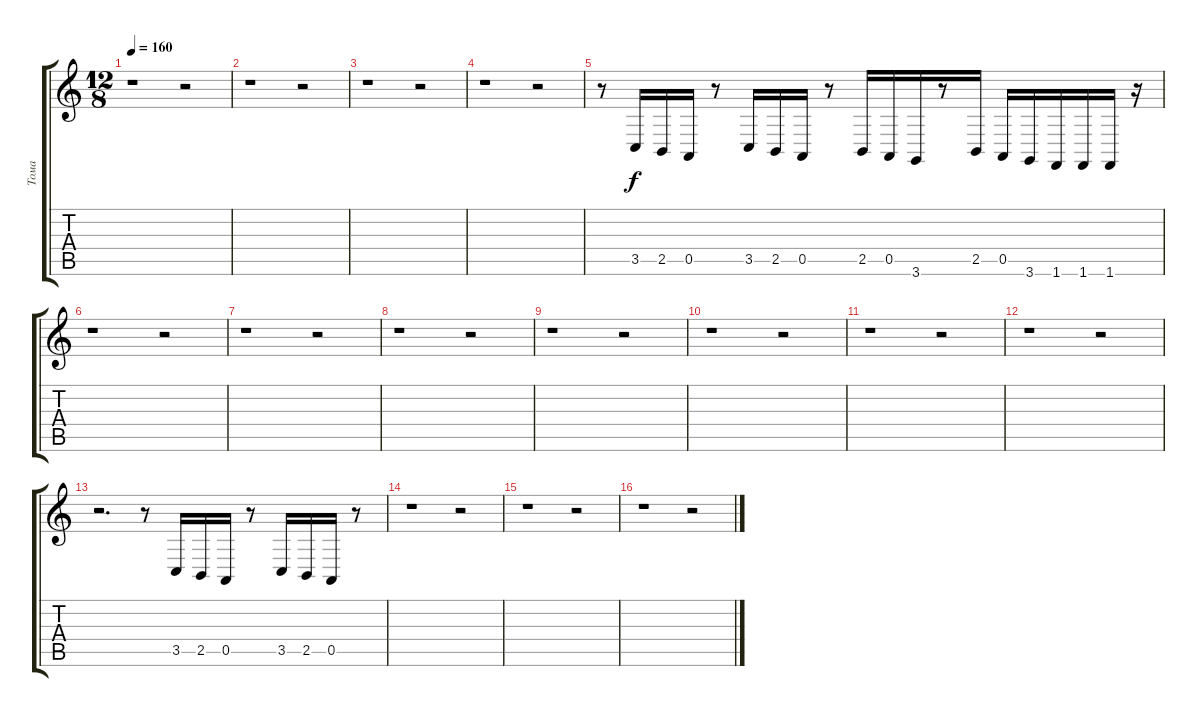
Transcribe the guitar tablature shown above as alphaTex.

\track ("Тома" "Тома") {instrument acousticgrandpiano}
\staff {score tabs}
\tuning (E4 B3 G3 D3 A2 E2) {hide}
\ts (12 8)
\tempo 160
\clef g2
\ks c
r.1{dy f} r.2 |
r.1 r.2 |
r.1 r.2 |
r.1 r.2 |
r.8 3.5.16 2.5.16 0.5.16 r.8 3.5.16 2.5.16 0.5.16 r.8 2.5.16 0.5.16 3.6.16 r.8 2.5.16 0.5.16 3.6.16 1.6.16 1.6.16 1.6.16 r.16 |
r.1 r.2 |
r.1 r.2 |
r.1 r.2 |
r.1 r.2 |
r.1 r.2 |
r.1 r.2 |
r.1 r.2 |
r.2{d} r.8 3.5.16 2.5.16 0.5.16 r.8 3.5.16 2.5.16 0.5.16 r.8 |
r.1 r.2 |
r.1 r.2 |
r.1 r.2
